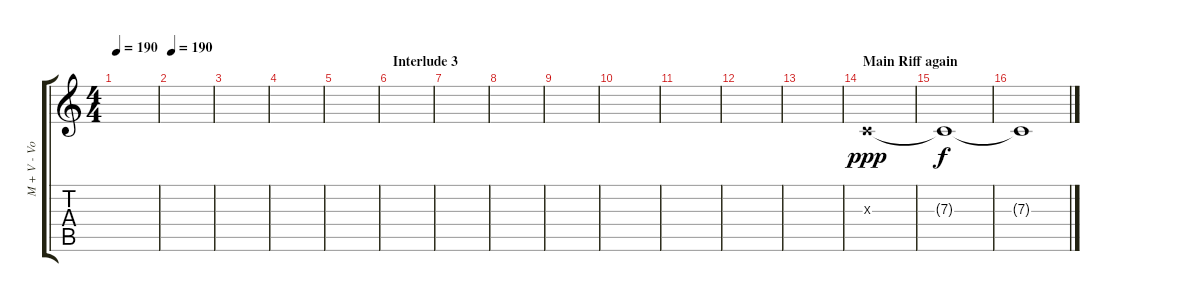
\track ("M + V - Vocals" "M + V - Vo") {instrument lead2sawtooth}
\staff {score tabs}
\tuning (D4 A3 F3 C3 G2 C2) {hide}
\ts (4 4)
\tempo 190
\clef g2
\ks c
|
\tempo 190
|
|
|
|
\section ("" "Interlude 3")
|
|
|
|
|
|
|
|
\section ("" "Main Riff again")
7.3{x}.1{dy ppp} |
7.3{t}.1{dy f} |
7.3{t}.1
